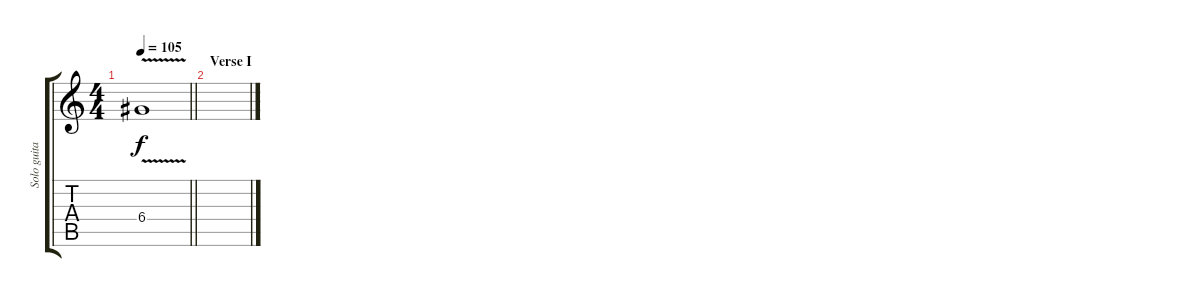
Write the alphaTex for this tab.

\track ("Solo guitar" "Solo guita") {instrument distortionguitar}
\staff {score tabs}
\tuning (E4 B3 G3 D3 A2 E2) {hide}
\ts (4 4)
\tempo 105
\clef g2
\barLineRight lightlight
\ks c
6.4{v}.1{dy f} |
\section ("" "Verse I")
